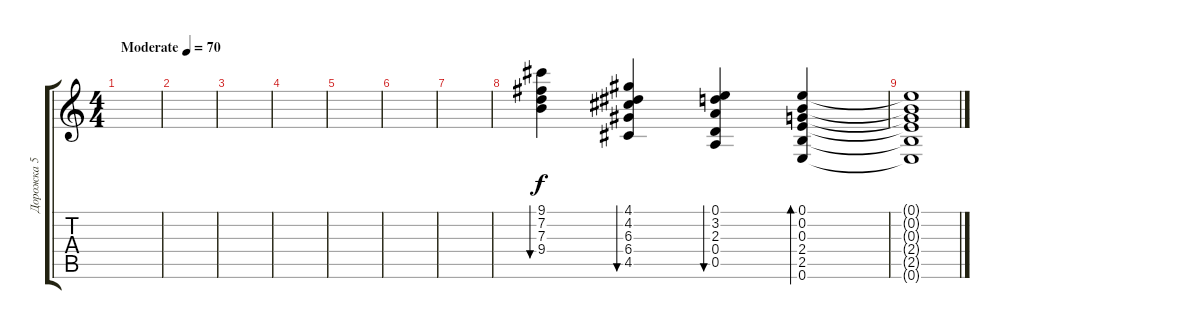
\track ("Дорожка 5" "Дорожка 5") {instrument acousticguitarsteel}
\staff {score tabs}
\tuning (E4 B3 G3 D3 A2 E2) {hide}
\ts (4 4)
\tempo (70 "Moderate")
\clef g2
\ks c
|
|
|
|
|
|
|
(9.1 7.2 7.3 9.4).4{bu 60} (4.1 4.2 6.3 6.4 4.5).4{bu 60} (0.1 3.2 2.3 0.4 0.5).4{bu 60} (0.1 0.2 0.3 2.4 2.5 0.6).4{bd 480} |
(0.1{t} 0.2{t} 0.3{t} 2.4{t} 2.5{t} 0.6{t}).1
